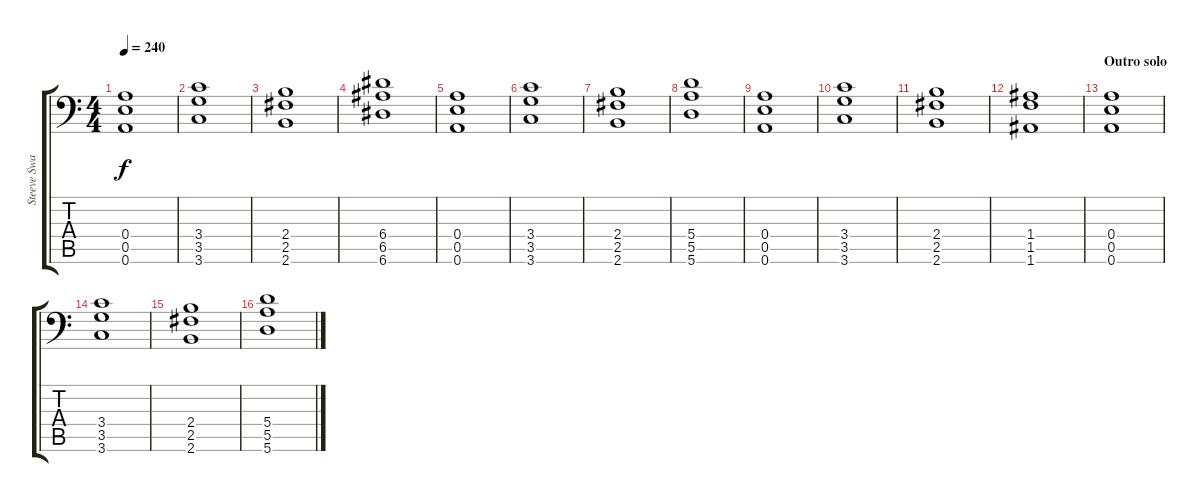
\track ("Steeve Swanson - Guitar" "Steeve Swa") {instrument distortionguitar}
\staff {score tabs}
\tuning (B3 Gb3 D3 A2 E2 A1) {hide}
\ts (4 4)
\tempo 240
\clef f4
\ks c
(0.4 0.5 0.6).1{dy f} |
(3.4 3.5 3.6).1 |
(2.4 2.5 2.6).1 |
(6.4 6.5 6.6).1 |
(0.4 0.5 0.6).1 |
(3.4 3.5 3.6).1 |
(2.4 2.5 2.6).1 |
(5.4 5.5 5.6).1 |
(0.4 0.5 0.6).1 |
(3.4 3.5 3.6).1 |
(2.4 2.5 2.6).1 |
(1.4 1.5 1.6).1 |
\section ("" "Outro solo")
(0.4 0.5 0.6).1{volume 16 balance 8 instrument distortionguitar} |
(3.4 3.5 3.6).1 |
(2.4 2.5 2.6).1 |
(5.4 5.5 5.6).1
